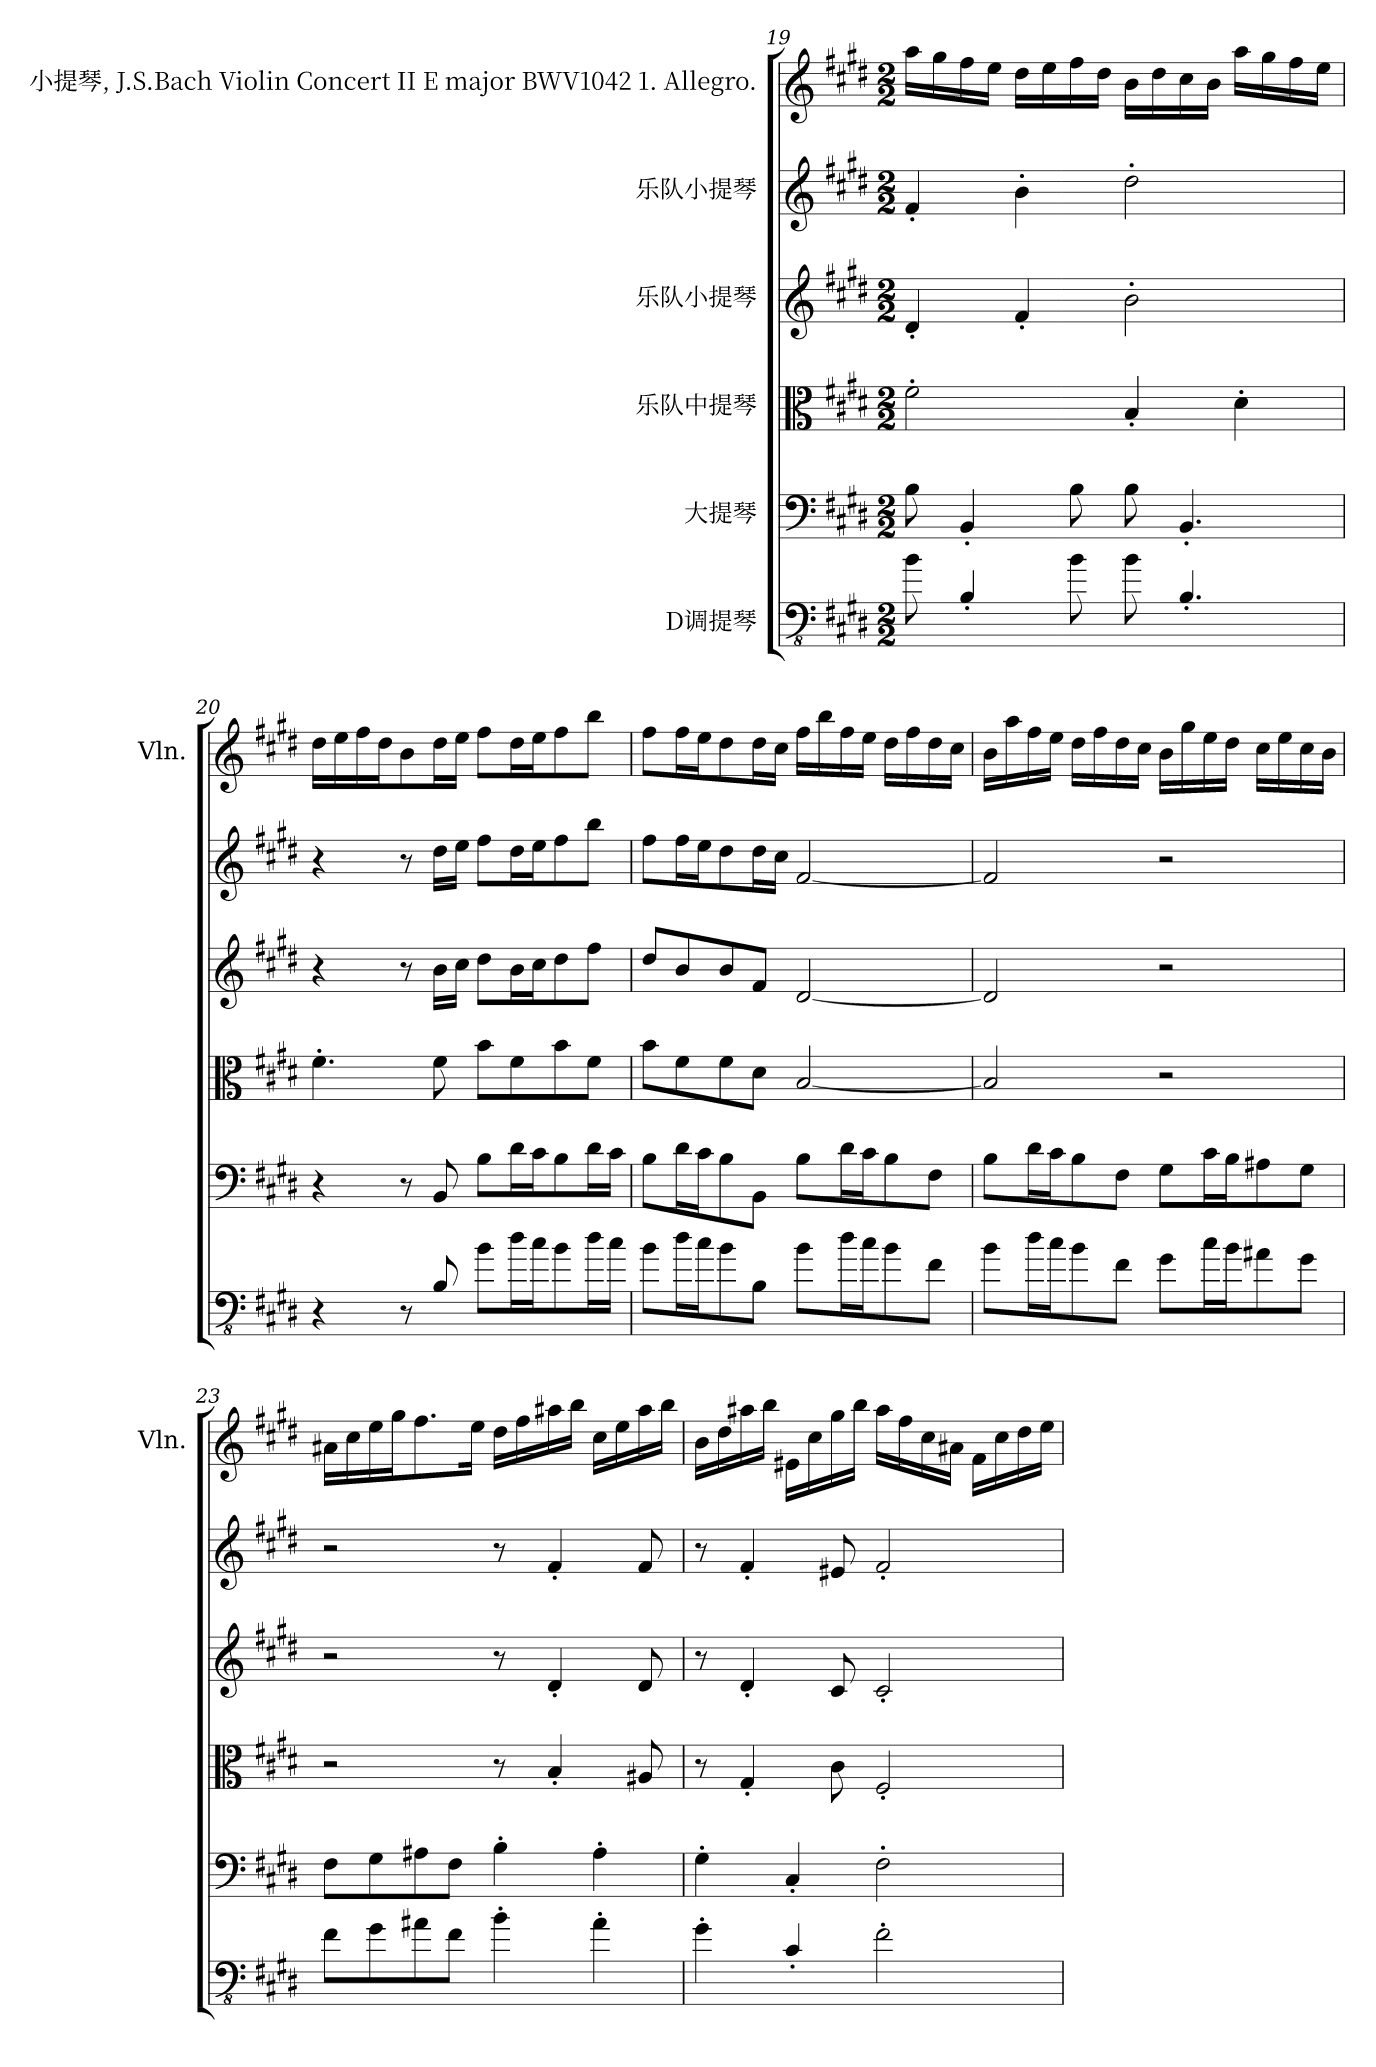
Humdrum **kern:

**kern	**kern	**kern	**kern	**kern	**kern
*part6	*part5	*part4	*part3	*part2	*part1
*staff6	*staff5	*staff4	*staff3	*staff2	*staff1
*I"D调提琴	*I"大提琴	*I"乐队中提琴	*I"乐队小提琴	*I"乐队小提琴	*I"小提琴, J.S.Bach Violin Concert II E major BWV1042 1. Allegro.
*	*	*	*	*	*I'Vln.
!!LO:LB:g=z
*clefFv4	*clefF4	*clefC3	*clefG2	*clefG2	*clefG2
*ITrd7c12	*	*	*	*	*
*k[f#c#g#d#]	*k[f#c#g#d#]	*k[f#c#g#d#]	*k[f#c#g#d#]	*k[f#c#g#d#]	*k[f#c#g#d#]
*M2/2	*M2/2	*M2/2	*M2/2	*M2/2	*M2/2
=19	=19	=19	=19	=19	=19
8BB\	8B\	2f#'\	4d#'/	4f#'/	16aa\LL
.	.	.	.	.	16gg#\
4BBB'/	4BB'/	.	.	.	16ff#\
.	.	.	.	.	16ee\JJ
.	.	.	4f#'/	4b'\	16dd#\LL
.	.	.	.	.	16ee\
8BB\	8B\	.	.	.	16ff#\
.	.	.	.	.	16dd#\JJ
8BB\	8B\	4B'/	2b'\	2dd#'\	16b\LL
.	.	.	.	.	16dd#\
4.BBB'/	4.BB'/	.	.	.	16cc#\
.	.	.	.	.	16b\JJ
.	.	4d#'\	.	.	16aa\LL
.	.	.	.	.	16gg#\
.	.	.	.	.	16ff#\
.	.	.	.	.	16ee\JJ
=20	=20	=20	=20	=20	=20
4r	4r	4.f#'\	4r	4r	16dd#\LL
.	.	.	.	.	16ee\
.	.	.	.	.	16ff#\
.	.	.	.	.	16dd#\J
8r	8r	.	8r	8r	8b\
8BBB/	8BB/	8f#\	16b\LL	16dd#\LL	16dd#\L
.	.	.	16cc#\JJ	16ee\JJ	16ee\JJ
8BB\L	8B\L	8b\L	8dd#\L	8ff#\L	8ff#\L
16D#\L	16d#\L	8f#\	16b\L	16dd#\L	16dd#\L
16C#\J	16c#\J	.	16cc#\J	16ee\J	16ee\J
8BB\	8B\	8b\	8dd#\	8ff#\	8ff#\
16D#\L	16d#\L	8f#\J	8ff#\J	8bb\J	8bb\J
16C#\JJ	16c#\JJ	.	.	.	.
!!LO:PB:g=z
=21	=21	=21	=21	=21	=21
8BB\L	8B\L	8b\L	8dd#/L	8ff#\L	8ff#\L
16D#\L	16d#\L	8f#\	8b/	16ff#\L	16ff#\L
16C#\J	16c#\J	.	.	16ee\J	16ee\J
8BB\	8B\	8f#\	8b/	8dd#\	8dd#\
8BBB\J	8BB\J	8d#\J	8f#/J	16dd#\L	16dd#\L
.	.	.	.	16cc#\JJ	16cc#\JJ
8BB\L	8B\L	[2B/	[2d#/	[2f#/	16ff#\LL
.	.	.	.	.	16bb\
16D#\L	16d#\L	.	.	.	16ff#\
16C#\J	16c#\J	.	.	.	16ee\JJ
8BB\	8B\	.	.	.	16dd#\LL
.	.	.	.	.	16ff#\
8FF#\J	8F#\J	.	.	.	16dd#\
.	.	.	.	.	16cc#\JJ
=22	=22	=22	=22	=22	=22
8BB\L	8B\L	2B/]	2d#/]	2f#/]	16b\LL
.	.	.	.	.	16aa\
16D#\L	16d#\L	.	.	.	16ff#\
16C#\J	16c#\J	.	.	.	16ee\JJ
8BB\	8B\	.	.	.	16dd#\LL
.	.	.	.	.	16ff#\
8FF#\J	8F#\J	.	.	.	16dd#\
.	.	.	.	.	16cc#\JJ
8GG#\L	8G#\L	2r	2r	2r	16b\LL
.	.	.	.	.	16gg#\
16C#\L	16c#\L	.	.	.	16ee\
16BB\J	16B\J	.	.	.	16dd#\JJ
8AA#X\	8A#X\	.	.	.	16cc#\LL
.	.	.	.	.	16ee\
8GG#\J	8G#\J	.	.	.	16cc#\
.	.	.	.	.	16b\JJ
!!LO:LB:g=z
=23	=23	=23	=23	=23	=23
8FF#\L	8F#\L	2r	2r	2r	16a#X\LL
.	.	.	.	.	16cc#\
8GG#\	8G#\	.	.	.	16ee\
.	.	.	.	.	16gg#\J
8AA#X\	8A#X\	.	.	.	8.ff#\
8FF#\J	8F#\J	.	.	.	.
.	.	.	.	.	16ee\Jk
4BB'\	4B'\	8r	8r	8r	16dd#\LL
.	.	.	.	.	16ff#\
.	.	4B'/	4d#'/	4f#'/	16aa#X\
.	.	.	.	.	16bb\JJ
4AA#'\	4A#'\	.	.	.	16cc#\LL
.	.	.	.	.	16ee\
.	.	8A#X/	8d#/	8f#/	16aa#\
.	.	.	.	.	16bb\JJ
=24	=24	=24	=24	=24	=24
4GG#'\	4G#'\	8r	8r	8r	16b\LL
.	.	.	.	.	16dd#\
.	.	4G#'/	4d#'/	4f#'/	16aa#X\
.	.	.	.	.	16bb\JJ
4CC#'/	4C#'/	.	.	.	16e#X\LL
.	.	.	.	.	16cc#\
.	.	8c#\	8c#/	8e#X/	16gg#\
.	.	.	.	.	16bb\JJ
2FF#'\	2F#'\	2F#'/	2c#'/	2f#'/	16aa#\LL
.	.	.	.	.	16ff#\
.	.	.	.	.	16cc#\
.	.	.	.	.	16a#X\JJ
.	.	.	.	.	16f#\LL
.	.	.	.	.	16cc#\
.	.	.	.	.	16dd#\
.	.	.	.	.	16ee\JJ
=	=	=	=	=	=
*-	*-	*-	*-	*-	*-
